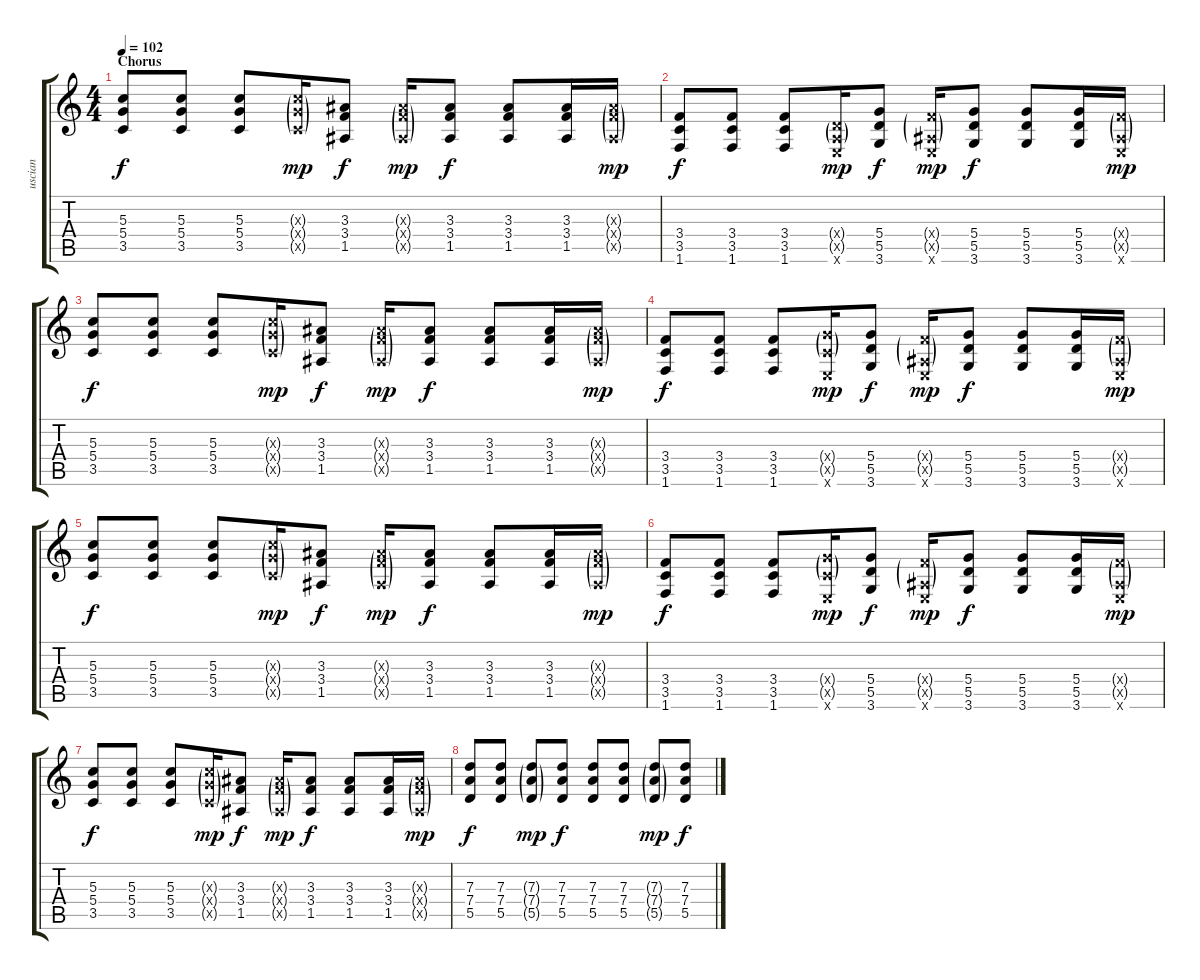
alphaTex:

\track ("usciante 1" "uscian") {instrument electricguitarclean}
\staff {score tabs}
\tuning (E4 B3 G3 D3 A2 E2) {hide}
\ts (4 4)
\section ("" "Chorus")
\tempo 102
\clef g2
\ks c
(5.3 5.4 3.5).8{dy f instrument distortionguitar} (5.3 5.4 3.5).8 (5.3 5.4 3.5).8 (5.3{g x} 5.4{g x} 3.5{g x}).16{dy mp} (3.3 3.4 1.5).8{dy f} (3.3{g x} 3.4{g x} 1.5{g x}).16{dy mp} (3.3 3.4 1.5).8{dy f} (3.3 3.4 1.5).8 (3.3 3.4 1.5).16 (3.3{g x} 3.4{g x} 1.5{g x}).16{dy mp} |
(3.4 3.5 1.6).8{dy f} (3.4 3.5 1.6).8 (3.4 3.5 1.6).8 (0.4{g x} 0.5{g x} 0.6{x}).16{dy mp} (5.4 5.5 3.6).8{dy f} (3.4{g x} 1.5{g x} 0.6{x}).16{dy mp} (5.4 5.5 3.6).8{dy f} (5.4 5.5 3.6).8 (5.4 5.5 3.6).16 (3.4{g x} 1.5{g x} 0.6{x}).16{dy mp} |
(5.3 5.4 3.5).8{dy f} (5.3 5.4 3.5).8 (5.3 5.4 3.5).8 (5.3{g x} 5.4{g x} 3.5{g x}).16{dy mp} (3.3 3.4 1.5).8{dy f} (3.3{g x} 3.4{g x} 1.5{g x}).16{dy mp} (3.3 3.4 1.5).8{dy f} (3.3 3.4 1.5).8 (3.3 3.4 1.5).16 (3.3{g x} 3.4{g x} 1.5{g x}).16{dy mp} |
(3.4 3.5 1.6).8{dy f} (3.4 3.5 1.6).8 (3.4 3.5 1.6).8 (5.4{g x} 3.5{g x} 0.6{x}).16{dy mp} (5.4 5.5 3.6).8{dy f} (3.4{g x} 1.5{g x} 0.6{x}).16{dy mp} (5.4 5.5 3.6).8{dy f} (5.4 5.5 3.6).8 (5.4 5.5 3.6).16 (3.4{g x} 1.5{g x} 0.6{x}).16{dy mp} |
(5.3 5.4 3.5).8{dy f} (5.3 5.4 3.5).8 (5.3 5.4 3.5).8 (5.3{g x} 5.4{g x} 3.5{g x}).16{dy mp} (3.3 3.4 1.5).8{dy f} (3.3{g x} 3.4{g x} 1.5{g x}).16{dy mp} (3.3 3.4 1.5).8{dy f} (3.3 3.4 1.5).8 (3.3 3.4 1.5).16 (3.3{g x} 3.4{g x} 1.5{g x}).16{dy mp} |
(3.4 3.5 1.6).8{dy f} (3.4 3.5 1.6).8 (3.4 3.5 1.6).8 (5.4{g x} 3.5{g x} 0.6{x}).16{dy mp} (5.4 5.5 3.6).8{dy f} (3.4{g x} 1.5{g x} 0.6{x}).16{dy mp} (5.4 5.5 3.6).8{dy f} (5.4 5.5 3.6).8 (5.4 5.5 3.6).16 (3.4{g x} 1.5{g x} 0.6{x}).16{dy mp} |
(5.3 5.4 3.5).8{dy f} (5.3 5.4 3.5).8 (5.3 5.4 3.5).8 (5.3{g x} 5.4{g x} 3.5{g x}).16{dy mp} (3.3 3.4 1.5).8{dy f} (3.3{g x} 3.4{g x} 1.5{g x}).16{dy mp} (3.3 3.4 1.5).8{dy f} (3.3 3.4 1.5).8 (3.3 3.4 1.5).16 (3.3{g x} 3.4{g x} 1.5{g x}).16{dy mp} |
(7.3 7.4 5.5).8{dy f} (7.3 7.4 5.5).8 (7.3{g} 7.4{g} 5.5{g}).8{dy mp} (7.3 7.4 5.5).8{dy f} (7.3 7.4 5.5).8 (7.3 7.4 5.5).8 (7.3{g} 7.4{g} 5.5{g}).8{dy mp} (7.3 7.4 5.5).8{dy f}
